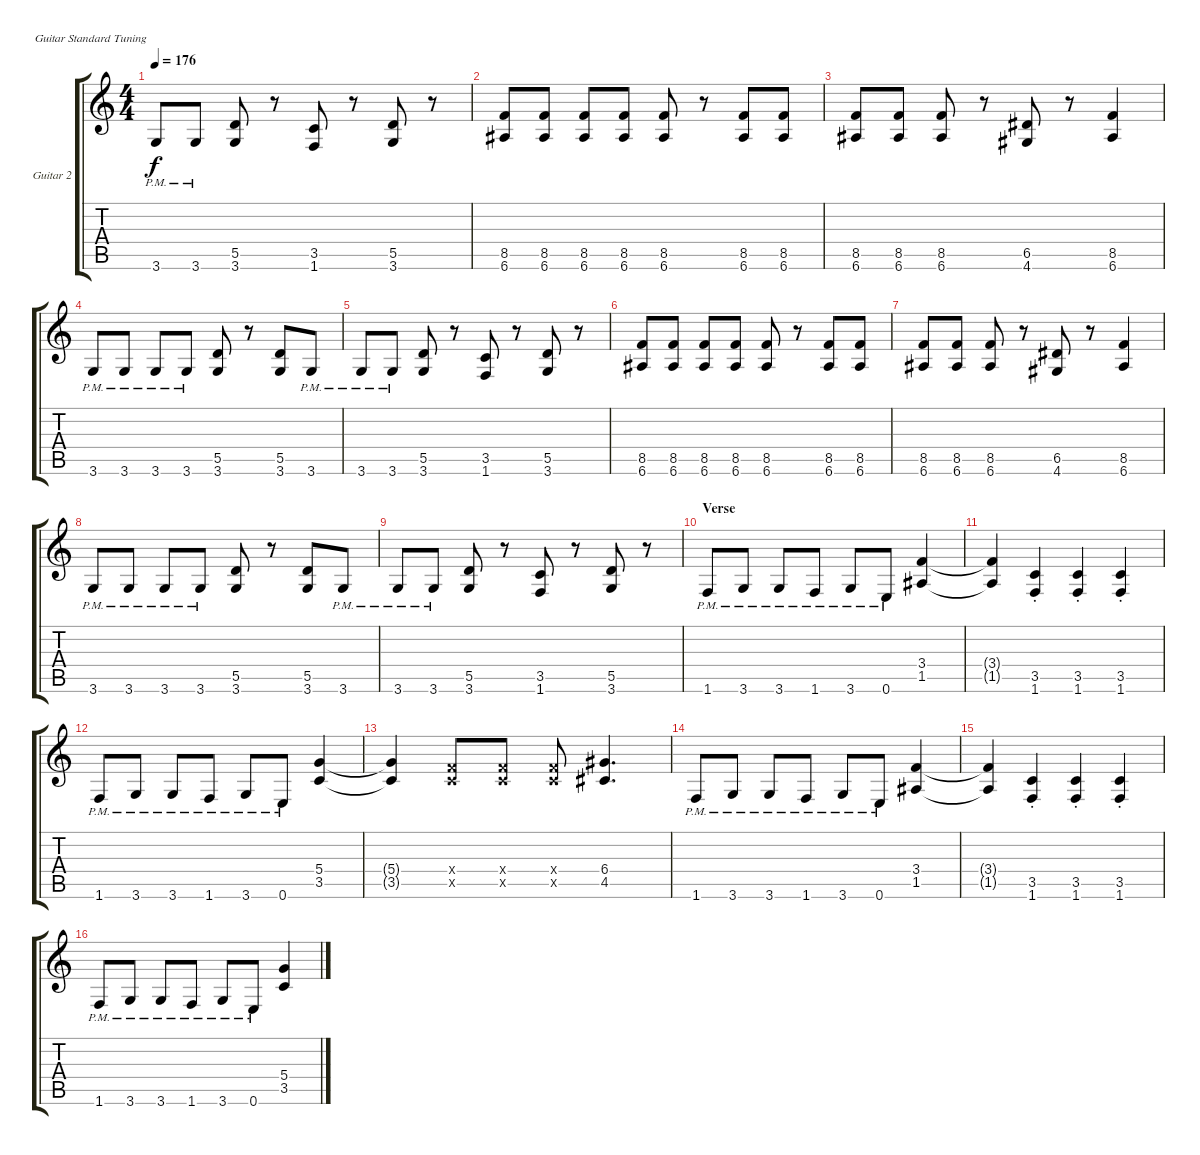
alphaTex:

\bracketExtendMode groupsimilarinstruments
\firstSystemTrackNameOrientation horizontal
\otherSystemsTrackNameOrientation horizontal
\track ("Guitar 2" "Guitar 2") {instrument distortionguitar}
\staff {score tabs}
\tuning (E4 B3 G3 D3 A2 E2)
\ts (4 4)
\tempo 176
\clef g2
\scale
0.333333
\ks c
3.6{pm}.8{dy f} 3.6{pm}.8 (5.5 3.6).8 r.8 (3.5 1.6).8 r.8 (5.5 3.6).8 r.8 |
\scale
0.333333 (8.5 6.6).8 (8.5 6.6).8 (8.5 6.6).8 (8.5 6.6).8 (8.5 6.6).8 r.8 (8.5 6.6).8 (8.5 6.6).8 |
\scale
0.333333 (8.5 6.6).8 (8.5 6.6).8 (8.5 6.6).8 r.8 (6.5 4.6).8 r.8 (8.5 6.6).4 |
\scale
0.333333 3.6{pm}.8 3.6{pm}.8 3.6{pm}.8 3.6{pm}.8 (5.5 3.6).8 r.8 (5.5 3.6).8 3.6{pm}.8 |
\scale
0.333333 3.6{pm}.8 3.6{pm}.8 (5.5 3.6).8 r.8 (3.5 1.6).8 r.8 (5.5 3.6).8 r.8 |
\scale
0.333333 (8.5 6.6).8 (8.5 6.6).8 (8.5 6.6).8 (8.5 6.6).8 (8.5 6.6).8 r.8 (8.5 6.6).8 (8.5 6.6).8 |
\scale
0.333333 (8.5 6.6).8 (8.5 6.6).8 (8.5 6.6).8 r.8 (6.5 4.6).8 r.8 (8.5 6.6).4 |
\scale
0.333333 3.6{pm}.8 3.6{pm}.8 3.6{pm}.8 3.6{pm}.8 (5.5 3.6).8 r.8 (5.5 3.6).8 3.6{pm}.8 |
\scale
0.333333 3.6{pm}.8 3.6{pm}.8 (5.5 3.6).8 r.8 (3.5 1.6).8 r.8 (5.5 3.6).8 r.8 |
\section ("" "Verse")
\scale
0.333333 1.6{pm}.8 3.6{pm}.8 3.6{pm}.8 1.6{pm}.8 3.6{pm}.8 0.6{pm}.8 (3.4 1.5).4 |
\scale
0.333333 (3.4{t} 1.5{t}).4 (3.5{st} 1.6{st}).4 (3.5{st} 1.6{st}).4 (3.5{st} 1.6{st}).4 |
\scale
0.333333 1.6{pm}.8 3.6{pm}.8 3.6{pm}.8 1.6{pm}.8 3.6{pm}.8 0.6{pm}.8 (5.4 3.5).4 |
\scale
0.333333 (5.4{t} 3.5{t}).4 (3.4{x} 3.5{x}).8 (3.4{x} 3.5{x}).8 (3.4{x} 3.5{x}).8 (6.4 4.5).4{d} |
\scale
0.333333 1.6{pm}.8 3.6{pm}.8 3.6{pm}.8 1.6{pm}.8 3.6{pm}.8 0.6{pm}.8 (3.4 1.5).4 |
\scale
0.333333 (3.4{t} 1.5{t}).4 (3.5{st} 1.6{st}).4 (3.5{st} 1.6{st}).4 (3.5{st} 1.6{st}).4 |
\scale
0.333333 1.6{pm}.8 3.6{pm}.8 3.6{pm}.8 1.6{pm}.8 3.6{pm}.8 0.6{pm}.8 (5.4 3.5).4
